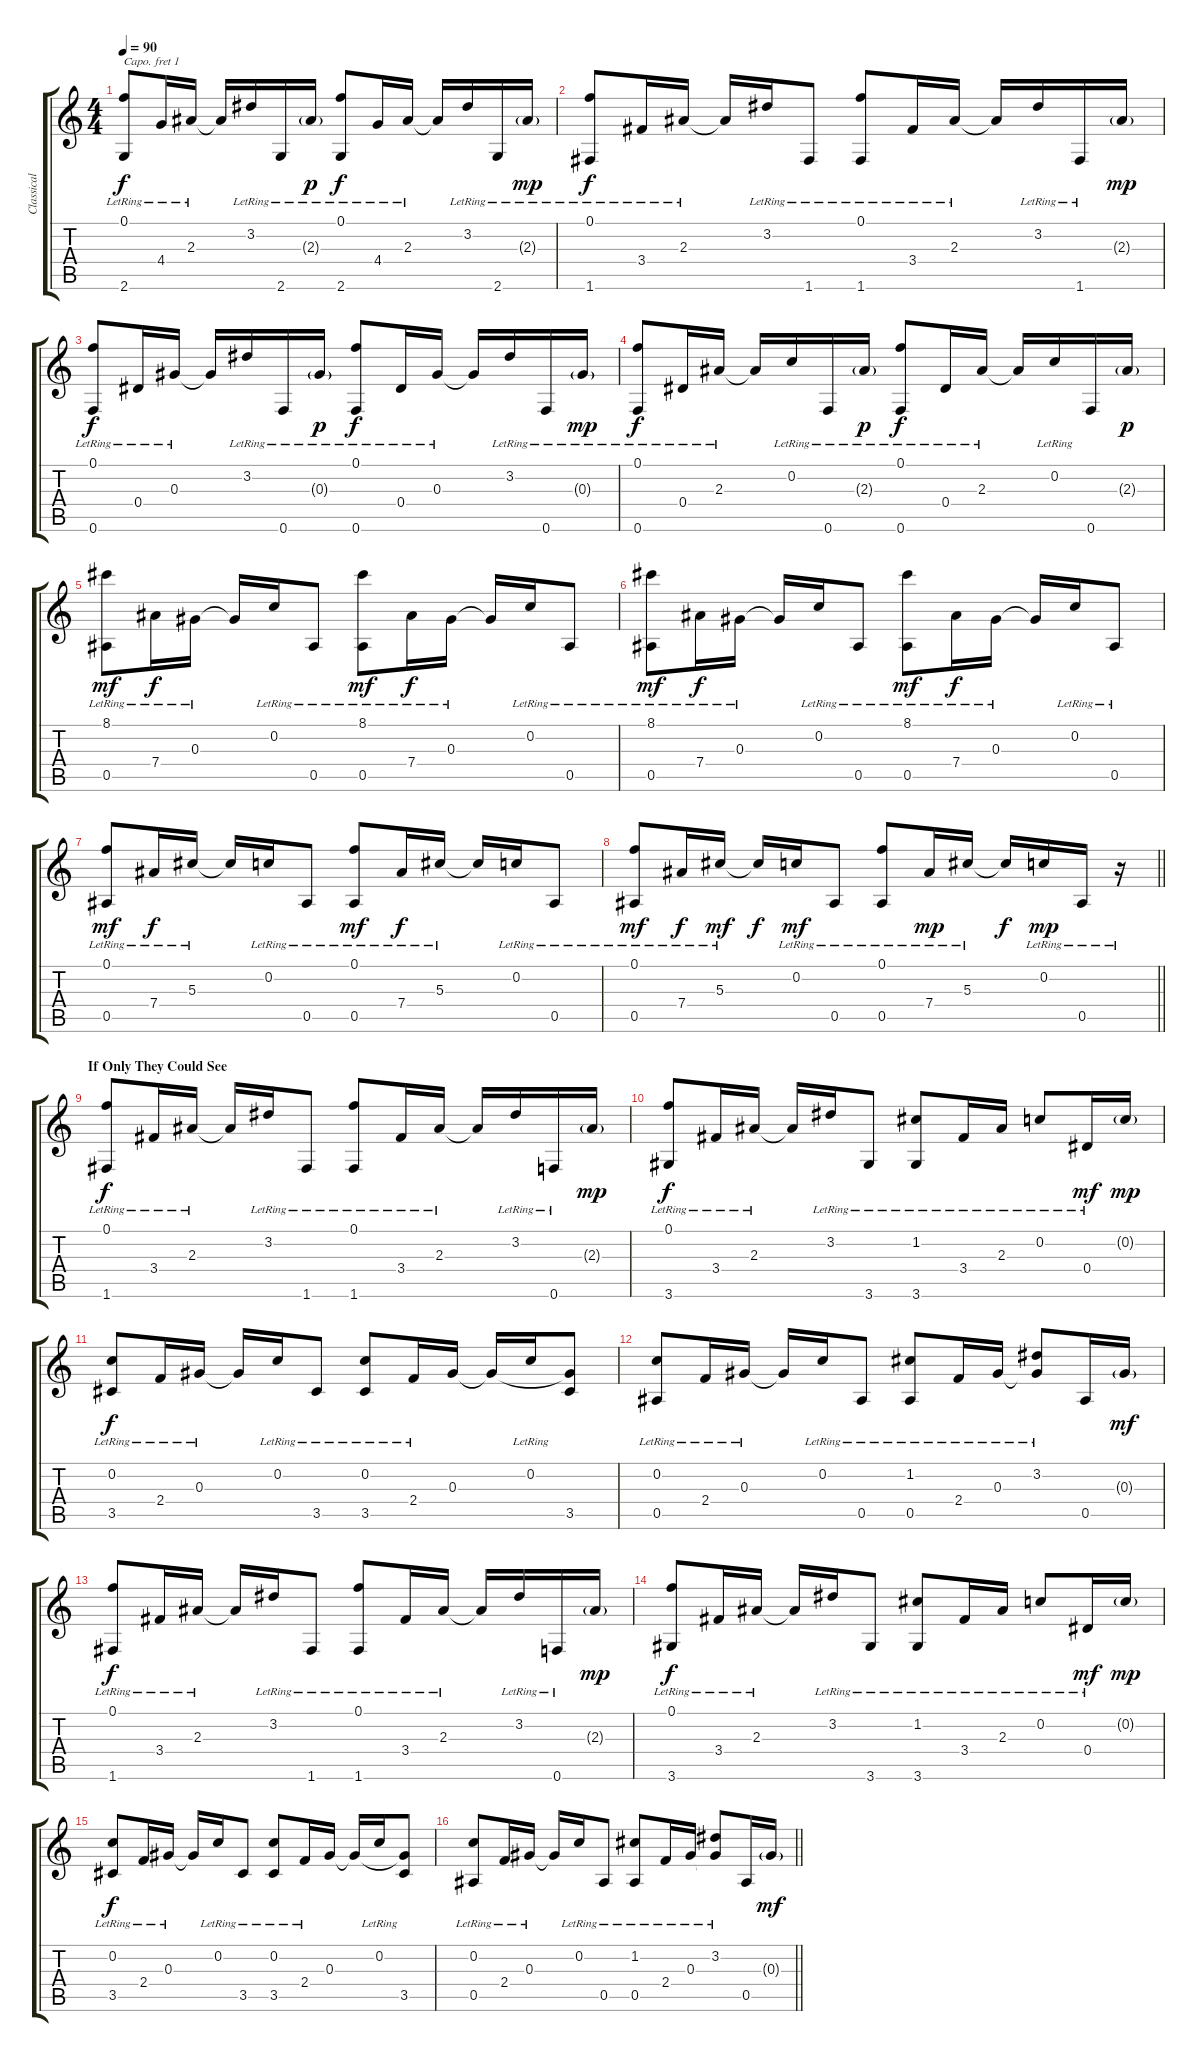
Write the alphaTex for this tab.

\track ("Classical Guitar (Eirik)" "Classical ") {instrument acousticguitarnylon}
\staff {score tabs}
\capo 1
\tuning (E4 B3 G3 D3 A2 E2) {hide}
\ts (4 4)
\tempo 90
\clef g2
\ks c
(0.1{lr} 2.6{lr}).8{dy f} 4.4{lr}.16 2.3{lr}.16 2.3{t}.16 3.2{lr}.16 2.6{lr}.16 2.3{g lr}.16{dy p} (0.1{lr} 2.6{lr}).8{dy f} 4.4{lr}.16 2.3{lr}.16 2.3{t}.16 3.2{lr}.16 2.6{lr}.16 2.3{g lr}.16{dy mp} |
(0.1{lr} 1.6{lr}).8{dy f} 3.4{lr}.16 2.3{lr}.16 2.3{t}.16 3.2{lr}.16 1.6{lr}.8 (0.1{lr} 1.6{lr}).8 3.4{lr}.16 2.3{lr}.16 2.3{t}.16 3.2{lr}.16 1.6{lr}.16 2.3{g}.16{dy mp} |
(0.1{lr} 0.6{lr}).8{dy f} 0.4{lr}.16 0.3{lr}.16 0.3{t}.16 3.2{lr}.16 0.6{lr}.16 0.3{g lr}.16{dy p} (0.1{lr} 0.6{lr}).8{dy f} 0.4{lr}.16 0.3{lr}.16 0.3{t}.16 3.2{lr}.16 0.6{lr}.16 0.3{g lr}.16{dy mp} |
(0.1{lr} 0.6{lr}).8{dy f} 0.4{lr}.16 2.3{lr}.16 2.3{t}.16 0.2{lr}.16 0.6{lr}.16 2.3{g lr}.16{dy p} (0.1{lr} 0.6{lr}).8{dy f} 0.4{lr}.16 2.3{lr}.16 2.3{t}.16 0.2{lr}.16 0.6.16 2.3{g}.16{dy p} |
(8.1{lr} 0.5{lr}).8{dy mf} 7.4{lr}.16{dy f} 0.3{lr}.16 0.3{t}.16 0.2{lr}.16 0.5{lr}.8 (8.1{lr} 0.5{lr}).8{dy mf} 7.4{lr}.16{dy f} 0.3{lr}.16 0.3{t}.16 0.2{lr}.16 0.5{lr}.8 |
(8.1{lr} 0.5{lr}).8{dy mf} 7.4{lr}.16{dy f} 0.3{lr}.16 0.3{t}.16 0.2{lr}.16 0.5{lr}.8 (8.1{lr} 0.5{lr}).8{dy mf} 7.4{lr}.16{dy f} 0.3{lr}.16 0.3{t}.16 0.2{lr}.16 0.5{lr}.8 |
(0.1{lr} 0.5{lr}).8{dy mf} 7.4{lr}.16{dy f} 5.3{lr}.16 5.3{t}.16 0.2{lr}.16 0.5{lr}.8 (0.1{lr} 0.5{lr}).8{dy mf} 7.4{lr}.16{dy f} 5.3{lr}.16 5.3{t}.16 0.2{lr}.16 0.5{lr}.8 |
\barLineRight lightlight
(0.1{lr} 0.5{lr}).8{dy mf} 7.4{lr}.16{dy f} 5.3{lr}.16{dy mf} 5.3{t}.16{dy f} 0.2{lr}.16{dy mf} 0.5{lr}.8 (0.1{lr} 0.5{lr}).8 7.4{lr}.16{dy mp} 5.3{lr}.16 5.3{t}.16{dy f} 0.2{lr}.16{dy mp} 0.5{lr}.16 r.16 |
\section ("" "If Only They Could See")
(0.1{lr} 1.6{lr}).8{dy f} 3.4{lr}.16 2.3{lr}.16 2.3{t}.16 3.2{lr}.16 1.6{lr}.8 (0.1{lr} 1.6{lr}).8 3.4{lr}.16 2.3{lr}.16 2.3{t}.16 3.2{lr}.16 0.6{lr}.16 2.3{g}.16{dy mp} |
(0.1{lr} 3.6{lr}).8{dy f} 3.4{lr}.16 2.3{lr}.16 2.3{t}.16 3.2{lr}.16 3.6{lr}.8 (1.2{lr} 3.6{lr}).8 3.4{lr}.16 2.3{lr}.16 0.2{lr}.8 0.4{lr}.16{dy mf} 0.2{g}.16{dy mp} |
(0.2{lr} 3.5{lr}).8{dy f} 2.4{lr}.16 0.3{lr}.16 0.3{t}.16 0.2{lr}.16 3.5{lr}.8 (0.2{lr} 3.5{lr}).8 2.4{lr}.16 0.3.16 0.3{t}.16 0.2{lr}.16 (0.3{t} 3.5).8 |
(0.2 0.5{lr}).8 2.4{lr}.16 0.3{lr}.16 0.3{t}.16 0.2{lr}.16 0.5{lr}.8 (1.2{lr} 0.5{lr}).8 2.4{lr}.16 0.3{lr}.16 (3.2{lr} 0.3{t}).8 0.5.16 0.3{g}.16{dy mf} |
(0.1{lr} 1.6{lr}).8{dy f} 3.4{lr}.16 2.3{lr}.16 2.3{t}.16 3.2{lr}.16 1.6{lr}.8 (0.1{lr} 1.6{lr}).8 3.4{lr}.16 2.3{lr}.16 2.3{t}.16 3.2{lr}.16 0.6{lr}.16 2.3{g}.16{dy mp} |
(0.1{lr} 3.6{lr}).8{dy f} 3.4{lr}.16 2.3{lr}.16 2.3{t}.16 3.2{lr}.16 3.6{lr}.8 (1.2{lr} 3.6{lr}).8 3.4{lr}.16 2.3{lr}.16 0.2{lr}.8 0.4{lr}.16{dy mf} 0.2{g}.16{dy mp} |
(0.2{lr} 3.5{lr}).8{dy f} 2.4{lr}.16 0.3{lr}.16 0.3{t}.16 0.2{lr}.16 3.5{lr}.8 (0.2{lr} 3.5{lr}).8 2.4{lr}.16 0.3.16 0.3{t}.16 0.2{lr}.16 (0.3{t} 3.5).8 |
\barLineRight lightlight
(0.2 0.5{lr}).8 2.4{lr}.16 0.3{lr}.16 0.3{t}.16 0.2{lr}.16 0.5{lr}.8 (1.2{lr} 0.5{lr}).8 2.4{lr}.16 0.3{lr}.16 (3.2{lr} 0.3{t}).8 0.5.16 0.3{g}.16{dy mf}
